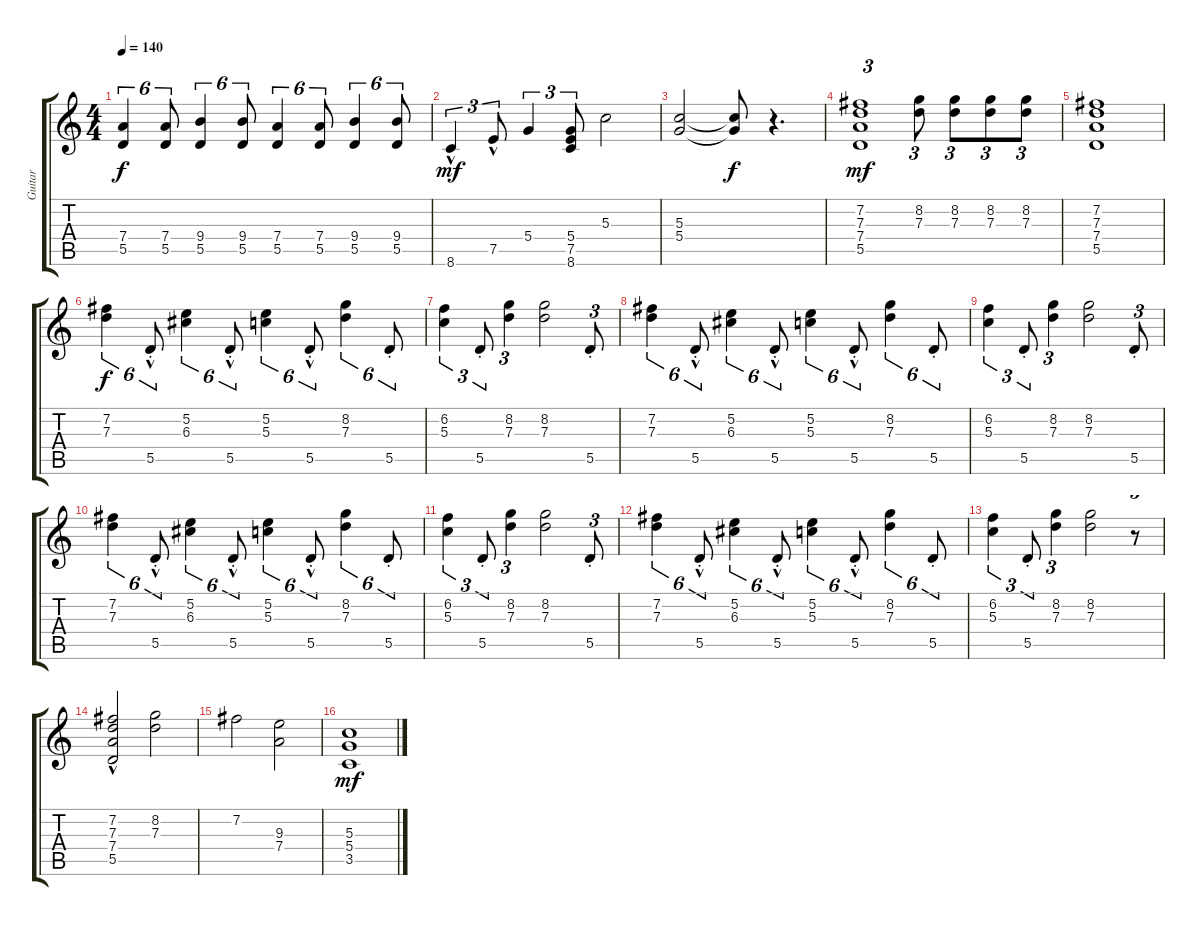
\track ("Guitar" "Guitar") {instrument electricguitarclean}
\staff {score tabs}
\tuning (E4 B3 G3 D3 A2 E2) {hide}
\ts (4 4)
\tempo 140
\clef g2
\ks c
(7.4 5.5).4{tu (6 4) dy f} (7.4 5.5).8{tu (6 4)} (9.4 5.5).4{tu (6 4)} (9.4 5.5).8{tu (6 4)} (7.4 5.5).4{tu (6 4)} (7.4 5.5).8{tu (6 4)} (9.4 5.5).4{tu (6 4)} (9.4 5.5).8{tu (6 4)} |
8.6{hac}.4{tu (3 2) dy mf} 7.5{hac}.8{tu (3 2)} 5.4.4{tu (3 2)} (5.4 7.5 8.6).8{tu (3 2)} 5.3.2 |
(5.3 5.4).2 (5.3{t} 5.4{t}).8{dy f} r.4{d} |
(7.2 7.3 7.4 5.5).1{tu (3 2) dy mf} (8.2 7.3).8{tu (3 2)} (8.2 7.3).8{tu (3 2)} (8.2 7.3).8{tu (3 2)} (8.2 7.3).8{tu (3 2)} |
(7.2 7.3 7.4 5.5).1 |
(7.2 7.3).4{tu (6 4) dy f} 5.5{hac st}.8{tu (6 4)} (5.2 6.3).4{tu (6 4)} 5.5{hac st}.8{tu (6 4)} (5.2 5.3).4{tu (6 4)} 5.5{hac st}.8{tu (6 4)} (8.2 7.3).4{tu (6 4)} 5.5{st}.8{tu (6 4)} |
(6.2 5.3).4{tu (3 2)} 5.5{st}.8{tu (3 2)} (8.2 7.3).4{tu (3 2)} (8.2 7.3).2 5.5{st}.8{tu (3 2)} |
(7.2 7.3).4{tu (6 4)} 5.5{hac st}.8{tu (6 4)} (5.2 6.3).4{tu (6 4)} 5.5{hac st}.8{tu (6 4)} (5.2 5.3).4{tu (6 4)} 5.5{hac st}.8{tu (6 4)} (8.2 7.3).4{tu (6 4)} 5.5{st}.8{tu (6 4)} |
(6.2 5.3).4{tu (3 2)} 5.5{st}.8{tu (3 2)} (8.2 7.3).4{tu (3 2)} (8.2 7.3).2 5.5{st}.8{tu (3 2)} |
(7.2 7.3).4{tu (6 4)} 5.5{hac st}.8{tu (6 4)} (5.2 6.3).4{tu (6 4)} 5.5{hac st}.8{tu (6 4)} (5.2 5.3).4{tu (6 4)} 5.5{hac st}.8{tu (6 4)} (8.2 7.3).4{tu (6 4)} 5.5{st}.8{tu (6 4)} |
(6.2 5.3).4{tu (3 2)} 5.5{st}.8{tu (3 2)} (8.2 7.3).4{tu (3 2)} (8.2 7.3).2 5.5{st}.8{tu (3 2)} |
(7.2 7.3).4{tu (6 4)} 5.5{hac st}.8{tu (6 4)} (5.2 6.3).4{tu (6 4)} 5.5{hac st}.8{tu (6 4)} (5.2 5.3).4{tu (6 4)} 5.5{hac st}.8{tu (6 4)} (8.2 7.3).4{tu (6 4)} 5.5{st}.8{tu (6 4)} |
(6.2 5.3).4{tu (3 2)} 5.5{st}.8{tu (3 2)} (8.2 7.3).4{tu (3 2)} (8.2 7.3).2 r.8{tu (3 2)} |
(7.2{hac} 7.3{hac} 7.4 5.5).2 (8.2 7.3).2 |
7.2.2 (9.3 7.4).2 |
(5.3 5.4 3.5).1{dy mf}
